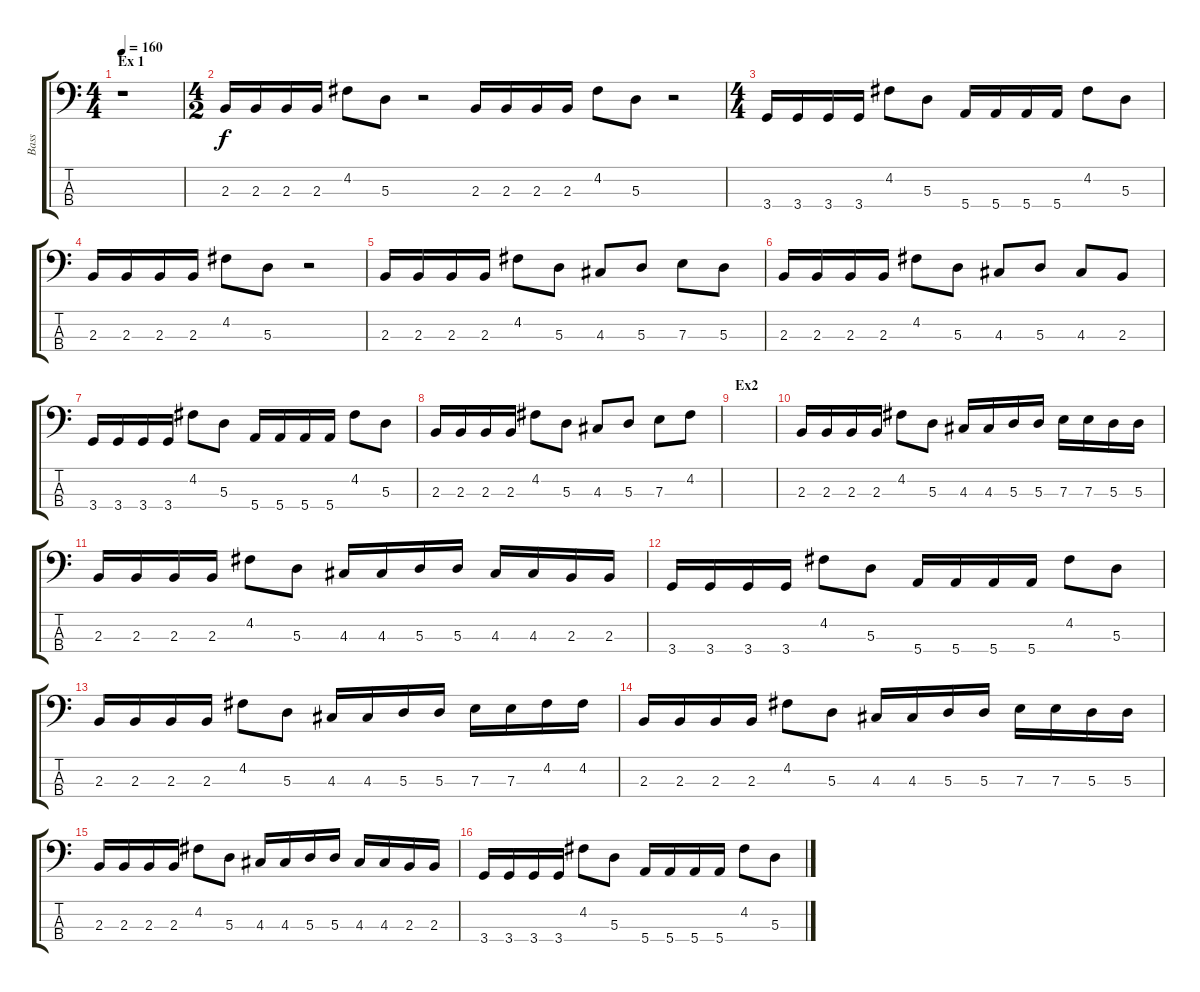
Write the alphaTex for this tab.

\track ("Bass" "Bass") {instrument electricbasspick}
\staff {score tabs}
\tuning (G2 D2 A1 E1) {hide}
\ts (4 4)
\section ("" "Ex 1")
\tempo 160
\clef f4
\ks c
r.1{dy f instrument electricbasspick} |
\ts (4 2)
2.3.16 2.3.16 2.3.16 2.3.16 4.2.8 5.3.8 r.2 2.3.16 2.3.16 2.3.16 2.3.16 4.2.8 5.3.8 r.2 |
\ts (4 4)
3.4.16 3.4.16 3.4.16 3.4.16 4.2.8 5.3.8 5.4.16 5.4.16 5.4.16 5.4.16 4.2.8 5.3.8 |
2.3.16 2.3.16 2.3.16 2.3.16 4.2.8 5.3.8 r.2 |
2.3.16 2.3.16 2.3.16 2.3.16 4.2.8 5.3.8 4.3.8 5.3.8 7.3.8 5.3.8 |
2.3.16 2.3.16 2.3.16 2.3.16 4.2.8 5.3.8 4.3.8 5.3.8 4.3.8 2.3.8 |
3.4.16 3.4.16 3.4.16 3.4.16 4.2.8 5.3.8 5.4.16 5.4.16 5.4.16 5.4.16 4.2.8 5.3.8 |
2.3.16 2.3.16 2.3.16 2.3.16 4.2.8 5.3.8 4.3.8 5.3.8 7.3.8 4.2.8 |
\section ("" "Ex2")
|
2.3.16 2.3.16 2.3.16 2.3.16 4.2.8 5.3.8 4.3.16 4.3.16 5.3.16 5.3.16 7.3.16 7.3.16 5.3.16 5.3.16 |
2.3.16 2.3.16 2.3.16 2.3.16 4.2.8 5.3.8 4.3.16 4.3.16 5.3.16 5.3.16 4.3.16 4.3.16 2.3.16 2.3.16 |
3.4.16 3.4.16 3.4.16 3.4.16 4.2.8 5.3.8 5.4.16 5.4.16 5.4.16 5.4.16 4.2.8 5.3.8 |
2.3.16 2.3.16 2.3.16 2.3.16 4.2.8 5.3.8 4.3.16 4.3.16 5.3.16 5.3.16 7.3.16 7.3.16 4.2.16 4.2.16 |
2.3.16 2.3.16 2.3.16 2.3.16 4.2.8 5.3.8 4.3.16 4.3.16 5.3.16 5.3.16 7.3.16 7.3.16 5.3.16 5.3.16 |
2.3.16 2.3.16 2.3.16 2.3.16 4.2.8 5.3.8 4.3.16 4.3.16 5.3.16 5.3.16 4.3.16 4.3.16 2.3.16 2.3.16 |
3.4.16 3.4.16 3.4.16 3.4.16 4.2.8 5.3.8 5.4.16 5.4.16 5.4.16 5.4.16 4.2.8 5.3.8
